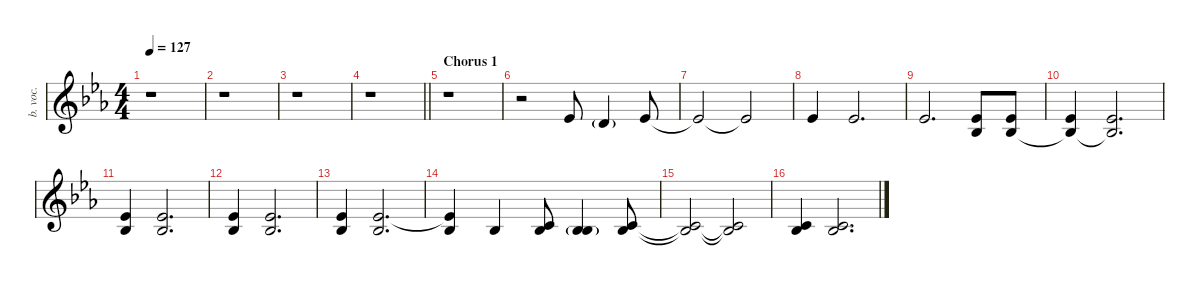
\defaultSystemsLayout 4
\hideDynamics
\bracketExtendMode nobrackets
\otherSystemsTrackNameOrientation horizontal
\track ("Back Vox" "b. voc.") {defaultSystemsLayout 8 instrument tenorsax}
\staff {score}
\tuning (Eb4 Bb3 Gb3 Db3 Ab2 Eb2)
\ts (4 4)
\tempo 127
\clef g2
\ks eb
r.1{dy f beam Down} |
r.1{beam Down} |
r.1{beam Down} |
\barLineRight lightlight
r.1{beam Down} |
\section ("" "Chorus 1")
r.1{beam Down} |
r.2{beam Down} 5.2{acc b}.8{beam Up} 4.2{g acc forcenatural}.4{dy mf beam Up} 5.2{acc b}.8{dy f beam Up} |
5.2{t acc b}.2{beam Up} 5.2{t acc b}.2{dy mf beam Up} |
5.2{acc b}.4{beam Up} 5.2{acc b}.2{d beam Up} |
5.2{acc b}.2{d dy f beam Up} (4.3{acc b} 5.2{acc b}).8{dy fff beam Up} (4.3{acc b} 5.2{acc b}).8{beam Up} |
(4.3{t acc b} 5.2{acc b}).4{dy f beam Up} (5.2{acc b} 4.3{t acc b}).2{d dy mf beam Up} |
(5.2{acc b} 4.3{acc b}).4{beam Up} (5.2{acc b} 4.3{acc b}).2{d beam Up} |
(5.2{acc b} 4.3{acc b}).4{beam Up} (5.2{acc b} 4.3{acc b}).2{d beam Up} |
(5.2{acc b} 4.3{acc b}).4{beam Up} (5.2{acc b} 4.3{acc b}).2{d beam Up} |
(5.2{t acc b} 4.3{acc b}).4{dy f beam Up} 4.3{acc b}.4{dy mf beam Up} (2.2{acc forcenatural} 4.3{acc b}).8{dy f beam Up} (0.2{g acc b} 4.3{acc b}).4{dy mf beam Up} (2.2{acc forcenatural} 4.3{acc b}).8{beam Up} |
(2.2{t acc forcenatural} 4.3{t acc b}).2{dy f beam Up} (2.2{t acc forcenatural} 4.3{t acc b}).2{dy mf beam Up} |
(2.2{acc forcenatural} 4.3{acc b}).4{beam Up} (2.2{acc forcenatural} 4.3{acc b}).2{d beam Up}
